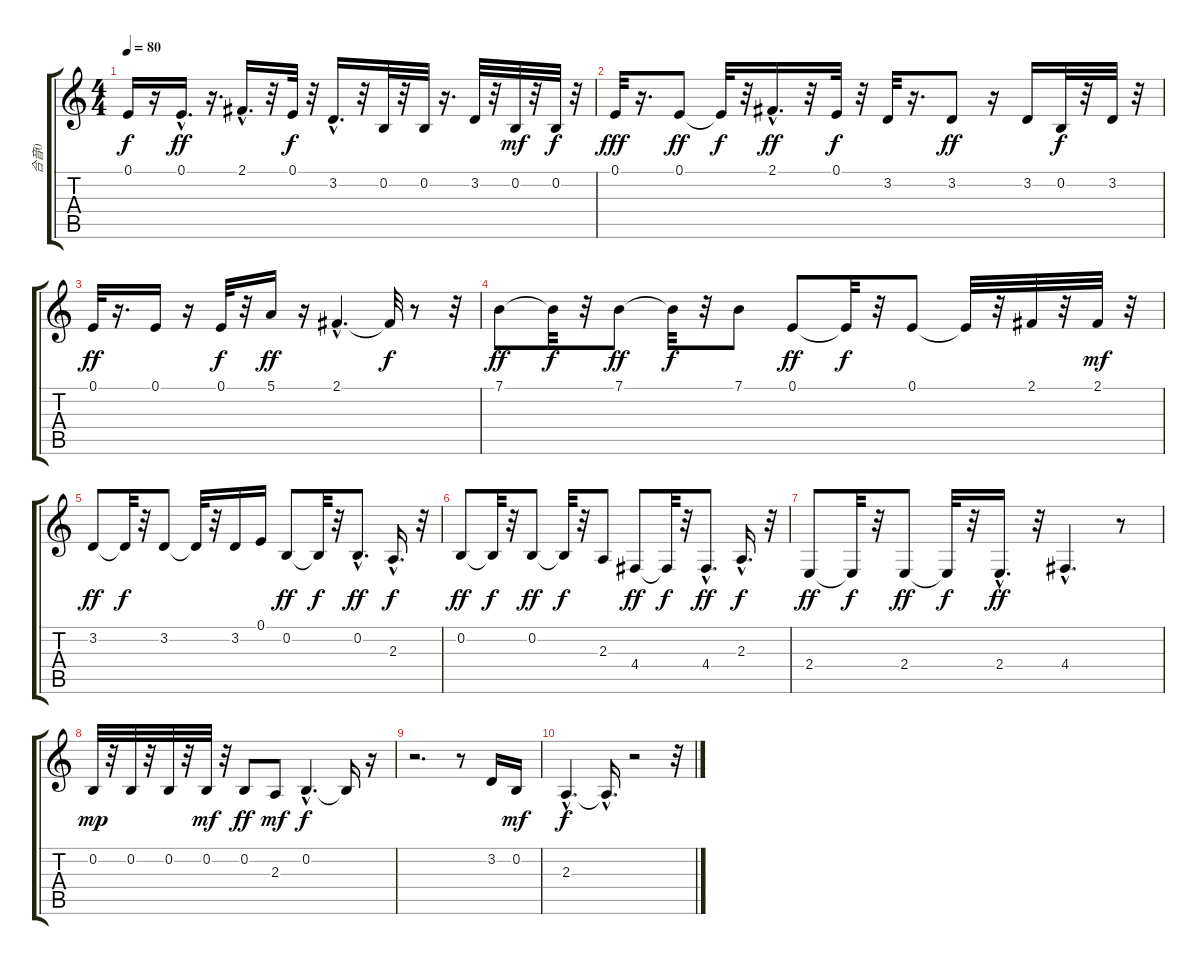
\track ("合音0" "合音0") {instrument shamisen}
\staff {score tabs}
\tuning (E4 B3 G3 D3 A2 E2) {hide}
\ts (4 4)
\tempo 80
\clef g2
\ks c
0.1.16{dy f} r.16 0.1{hac}.16{d dy ff} r.16{d} 2.1{hac}.16{d} r.32 0.1.32{dy f} r.32 3.2{hac}.16{d} r.32 0.2.32 r.32 0.2.32 r.16{d} 3.2.32 r.32 0.2.32{dy mf} r.32 0.2.32{dy f} r.32 |
0.1.32{dy fff} r.16{d} 0.1.8{dy ff} 0.1{t}.32{dy f} r.32 2.1{hac}.16{d dy ff} r.32 0.1.32{dy f} r.32 3.2.32 r.16{d} 3.2.8{dy ff} r.16 3.2.16 0.2.32{dy f} r.32 3.2.32 r.32 |
0.1.32{dy ff} r.16{d} 0.1.16 r.16 0.1.32{dy f} r.32 5.1.16{dy ff} r.16 2.1{hac}.4{d} 2.1{t}.32{dy f} r.8 r.32 |
7.1.8{dy ff} 7.1{t}.32{dy f} r.32 7.1.8{dy ff} 7.1{t}.32{dy f} r.32 7.1.8 0.1.8{dy ff} 0.1{t}.32{dy f} r.32 0.1.8 0.1{t}.32 r.32 2.1.32 r.32 2.1.32{dy mf} r.32 |
3.2.8{dy ff} 3.2{t}.32{dy f} r.32 3.2.8 3.2{t}.32 r.32 3.2.16 0.1.16 0.2.8{dy ff} 0.2{t}.32{dy f} r.32 0.2{hac}.8{d dy ff} 2.3{hac}.16{d dy f} r.32 |
0.2.8{dy ff} 0.2{t}.32{dy f} r.32 0.2.8{dy ff} 0.2{t}.32{dy f} r.32 2.3.8 4.4.8{dy ff} 4.4{t}.32{dy f} r.32 4.4{hac}.8{d dy ff} 2.3{hac}.16{d dy f} r.32 |
2.4.8{dy ff} 2.4{t}.32{dy f} r.32 2.4.8{dy ff} 2.4{t}.32{dy f} r.32 2.4{hac}.16{d dy ff} r.32 4.4{hac}.4{d} r.8 |
0.2.32{dy mp} r.32 0.2.32 r.32 0.2.32 r.32 0.2.32{dy mf} r.32 0.2.8{dy ff} 2.3.8{dy mf} 0.2{hac}.4{d dy f} 0.2{t}.16 r.16 |
r.2{d} r.8 3.2.16 0.2.16{dy mf} |
2.3{hac}.4{d dy f} 2.3{hac t}.16{d} r.2 r.32
